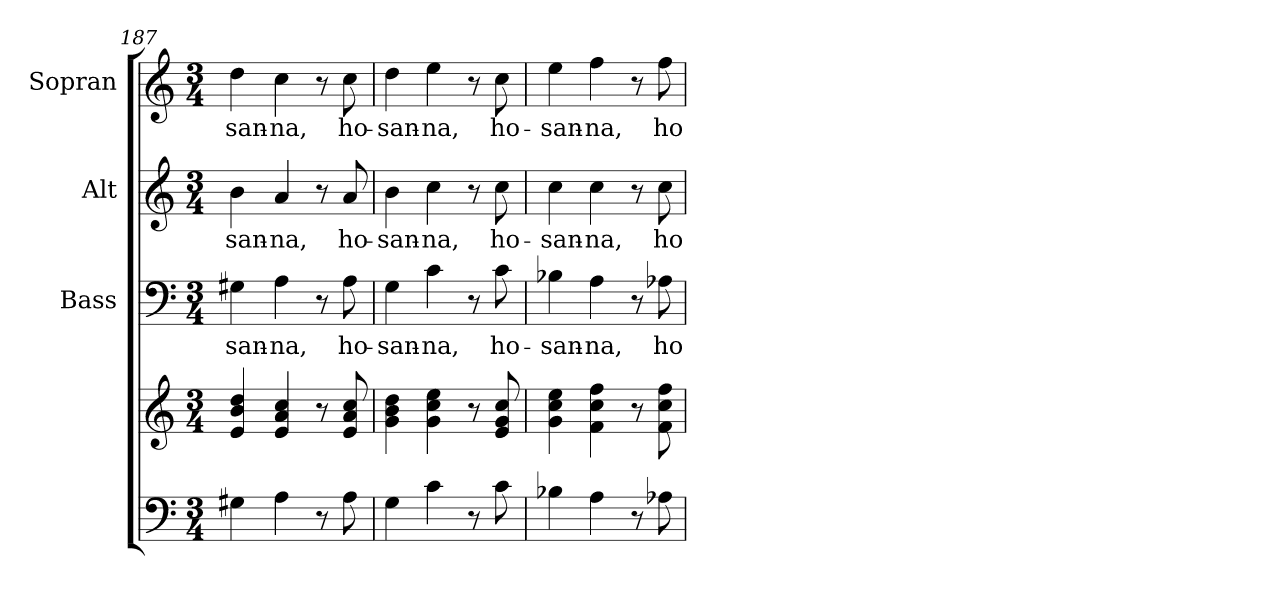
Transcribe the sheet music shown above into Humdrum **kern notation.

**kern	**kern	**kern	**text	**kern	**text	**kern	**text
*part4	*part4	*part3	*part3	*part2	*part2	*part1	*part1
*staff5	*staff4	*staff3	*staff3	*staff2	*staff2	*staff1	*staff1
*	*	*I"Bass	*	*I"Alt	*	*I"Sopran	*
*	*	*I'B.	*	*I'A.	*	*I'S.	*
*clefF4	*clefG2	*clefF4	*	*clefG2	*	*clefG2	*
*k[]	*k[]	*k[]	*	*k[]	*	*k[]	*
*C:	*C:	*C:	*	*C:	*	*C:	*
*M3/4	*M3/4	*M3/4	*	*M3/4	*	*M3/4	*
=187	=187	=187	=187	=187	=187	=187	=187
!	!	!	!LO:LY:b	!	!LO:LY:b	!	!LO:LY:b
4G#X\	4e/ 4b/ 4dd/	4G#X\	-san-	4b\	-san-	4dd\	-san-
!	!	!	!LO:LY:b	!	!LO:LY:b	!	!LO:LY:b
4A\	4e/ 4a/ 4cc/	4A\	-na,	4a/	-na,	4cc\	-na,
8r	8r	8r	.	8r	.	8r	.
!	!	!	!LO:LY:b	!	!LO:LY:b	!	!LO:LY:b
8A\	8e/ 8a/ 8cc/	8A\	ho-	8a/	ho-	8cc\	ho-
=188	=188	=188	=188	=188	=188	=188	=188
!	!	!	!LO:LY:b	!	!LO:LY:b	!	!LO:LY:b
4G\	4g\ 4b\ 4dd\	4G\	-san-	4b\	-san-	4dd\	-san-
!	!	!	!LO:LY:b	!	!LO:LY:b	!	!LO:LY:b
4c\	4g\ 4cc\ 4ee\	4c\	-na,	4cc\	-na,	4ee\	-na,
8r	8r	8r	.	8r	.	8r	.
!	!	!	!LO:LY:b	!	!LO:LY:b	!	!LO:LY:b
8c\	8e/ 8g/ 8cc/	8c\	ho-	8cc\	ho-	8cc\	ho-
=189	=189	=189	=189	=189	=189	=189	=189
!	!	!	!LO:LY:b	!	!LO:LY:b	!	!LO:LY:b
4B-X\	4g\ 4cc\ 4ee\	4B-X\	-san-	4cc\	-san-	4ee\	-san-
!	!	!	!LO:LY:b	!	!LO:LY:b	!	!LO:LY:b
4A\	4f\ 4cc\ 4ff\	4A\	-na,	4cc\	-na,	4ff\	-na,
8r	8r	8r	.	8r	.	8r	.
!	!	!	!LO:LY:b	!	!LO:LY:b	!	!LO:LY:b
8A-X\	8f\ 8cc\ 8ff\	8A-X\	ho-	8cc\	ho-	8ff\	ho-
=	=	=	=	=	=	=	=
*-	*-	*-	*-	*-	*-	*-	*-
